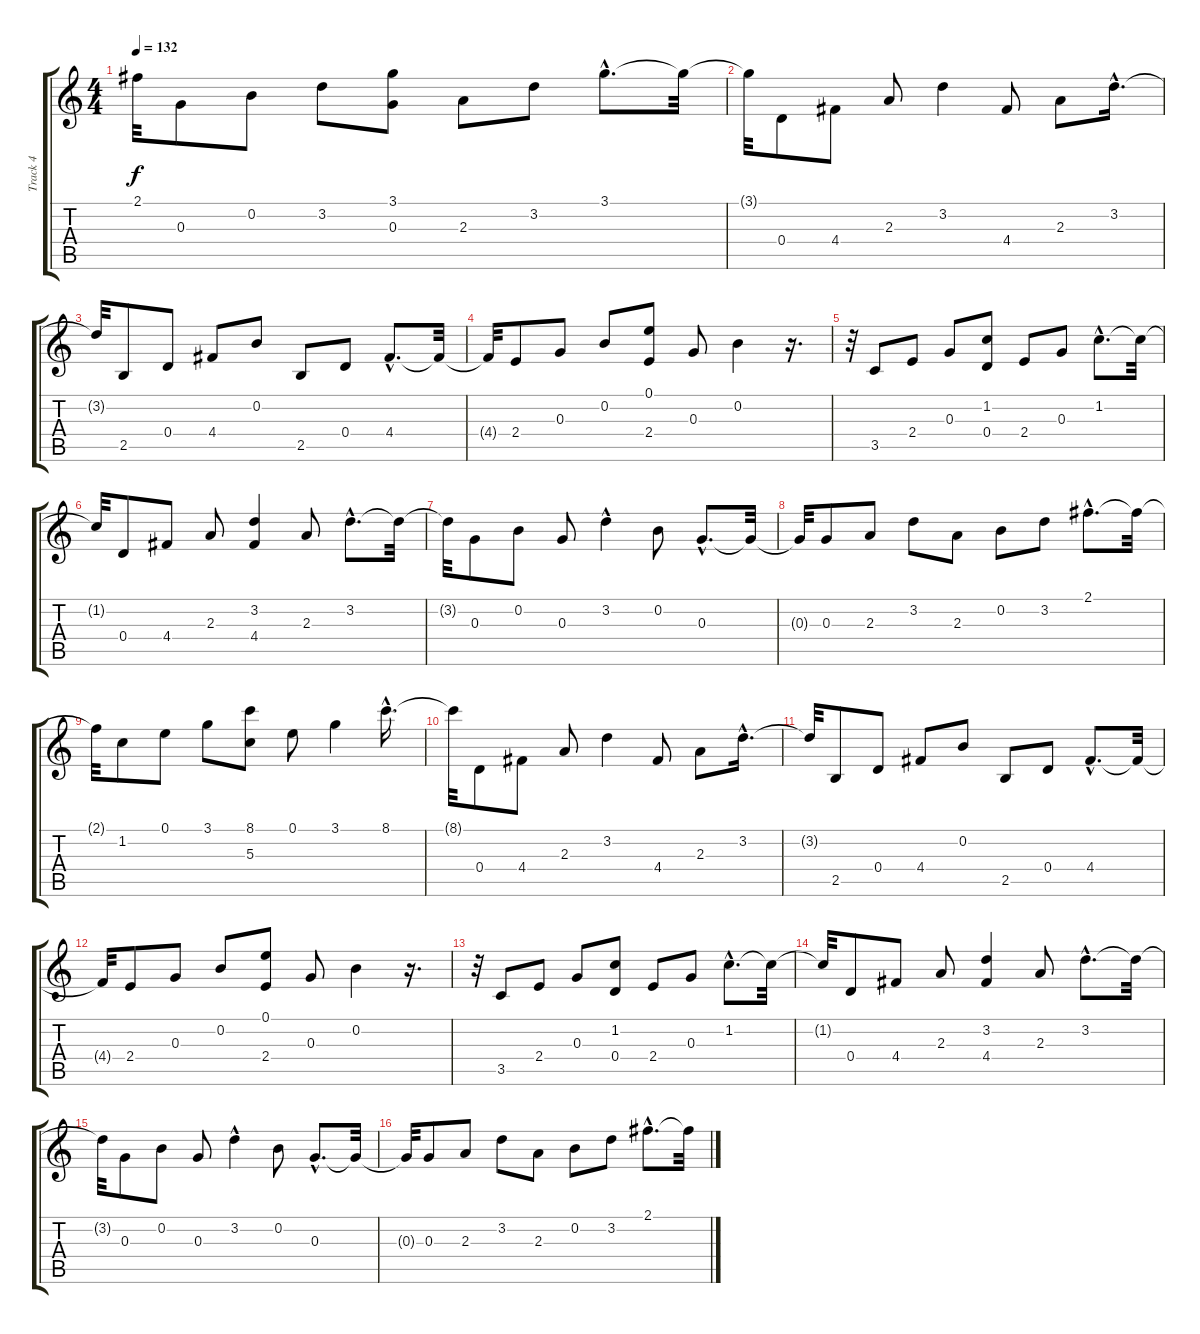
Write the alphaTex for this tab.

\track ("Track 4" "Track 4") {instrument acousticguitarsteel}
\staff {score tabs}
\tuning (E4 B3 G3 D3 A2 E2) {hide}
\ts (4 4)
\tempo 132
\clef g2
\ks c
2.1{t}.32{dy f} 0.3.8 0.2.8 3.2.8 (3.1 0.3).8 2.3.8 3.2.8 3.1{hac}.8{d} 3.1{t}.32 |
3.1{t}.32 0.4.8 4.4.8 2.3.8 3.2.4 4.4.8 2.3.8 3.2{hac}.16{d} |
3.2{t}.32 2.5.8 0.4.8 4.4.8 0.2.8 2.5.8 0.4.8 4.4{hac}.8{d} 4.4{t}.32 |
4.4{t}.32 2.4.8 0.3.8 0.2.8 (0.1 2.4).8 0.3.8 0.2.4 r.16{d} |
r.32 3.5.8 2.4.8 0.3.8 (1.2 0.4).8 2.4.8 0.3.8 1.2{hac}.8{d} 1.2{t}.32 |
1.2{t}.32 0.4.8 4.4.8 2.3.8 (3.2 4.4).4 2.3.8 3.2{hac}.8{d} 3.2{t}.32 |
3.2{t}.32 0.3.8 0.2.8 0.3.8 3.2{hac}.4 0.2.8 0.3{hac}.8{d} 0.3{t}.32 |
0.3{t}.32 0.3.8 2.3.8 3.2.8 2.3.8 0.2.8 3.2.8 2.1{hac}.8{d} 2.1{t}.32 |
2.1{t}.32 1.2.8 0.1.8 3.1.8 (8.1 5.3).8 0.1.8 3.1.4 8.1{hac}.16{d} |
8.1{t}.32 0.4.8 4.4.8 2.3.8 3.2.4 4.4.8 2.3.8 3.2{hac}.16{d} |
3.2{t}.32 2.5.8 0.4.8 4.4.8 0.2.8 2.5.8 0.4.8 4.4{hac}.8{d} 4.4{t}.32 |
4.4{t}.32 2.4.8 0.3.8 0.2.8 (0.1 2.4).8 0.3.8 0.2.4 r.16{d} |
r.32 3.5.8 2.4.8 0.3.8 (1.2 0.4).8 2.4.8 0.3.8 1.2{hac}.8{d} 1.2{t}.32 |
1.2{t}.32 0.4.8 4.4.8 2.3.8 (3.2 4.4).4 2.3.8 3.2{hac}.8{d} 3.2{t}.32 |
3.2{t}.32 0.3.8 0.2.8 0.3.8 3.2{hac}.4 0.2.8 0.3{hac}.8{d} 0.3{t}.32 |
0.3{t}.32 0.3.8 2.3.8 3.2.8 2.3.8 0.2.8 3.2.8 2.1{hac}.8{d} 2.1{t}.32
